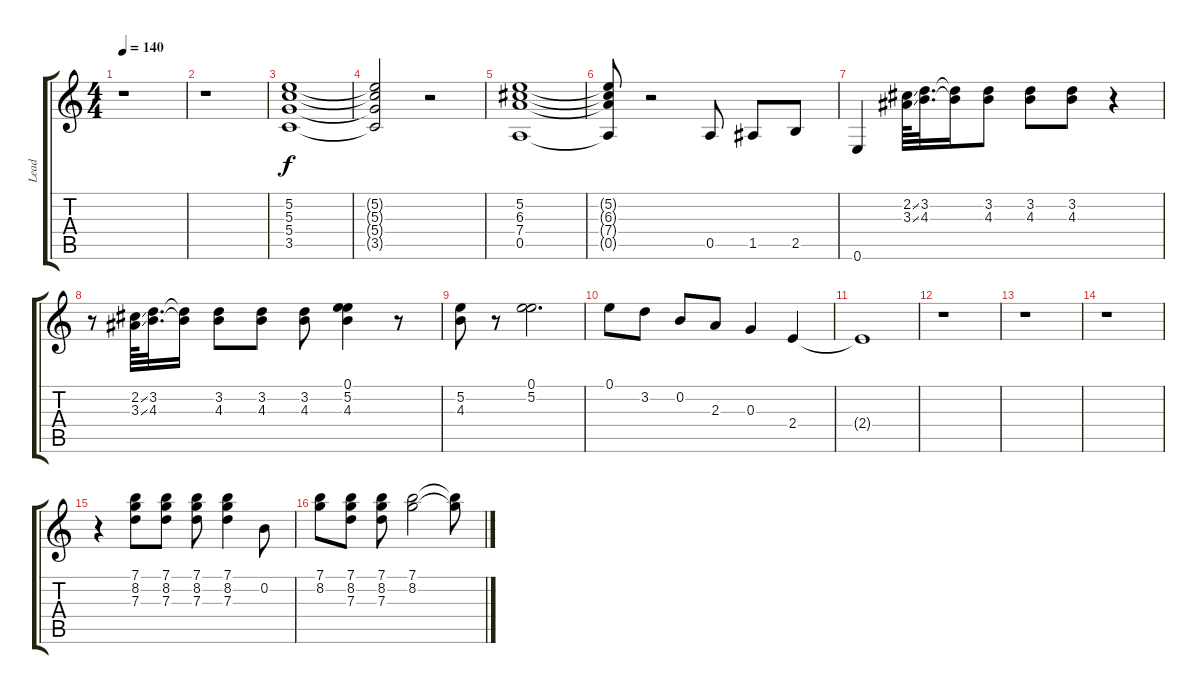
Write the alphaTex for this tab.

\track ("Lead" "Lead") {instrument electricguitarclean}
\staff {score tabs}
\tuning (E4 B3 G3 D3 A2 E2) {hide}
\ts (4 4)
\tempo 140
\clef g2
\ks c
r.1{dy f} |
r.1 |
(5.2 5.3 5.4 3.5).1 |
(5.2{t} 5.3{t} 5.4{t} 3.5{t}).2 r.2 |
(5.2 6.3 7.4 0.5).1 |
(5.2{t} 6.3{t} 7.4{t} 0.5{t}).8 r.2 0.5.8 1.5.8 2.5.8 |
0.6.4 (2.2{ss} 3.3{ss}).64 (3.2 4.3).32{d} (3.2{t} 4.3{t}).16 (3.2 4.3).8 (3.2 4.3).8 (3.2 4.3).8 r.4 |
r.8 (2.2{ss} 3.3{ss}).64 (3.2 4.3).32{d} (3.2{t} 4.3{t}).16 (3.2 4.3).8 (3.2 4.3).8 (3.2 4.3).8 (0.1 5.2 4.3).4 r.8 |
(5.2 4.3).8 r.8 (0.1 5.2).2{d} |
0.1.8 3.2.8 0.2.8 2.3.8 0.3.4 2.4.4 |
2.4{t}.1 |
r.1 |
r.1 |
r.1 |
r.4 (7.1 8.2 7.3).8 (7.1 8.2 7.3).8 (7.1 8.2 7.3).8 (7.1 8.2 7.3).4 0.2.8 |
(7.1 8.2).8 (7.1 8.2 7.3).8 (7.1 8.2 7.3).8 (7.1 8.2).2 (7.1{t} 8.2{t}).8
